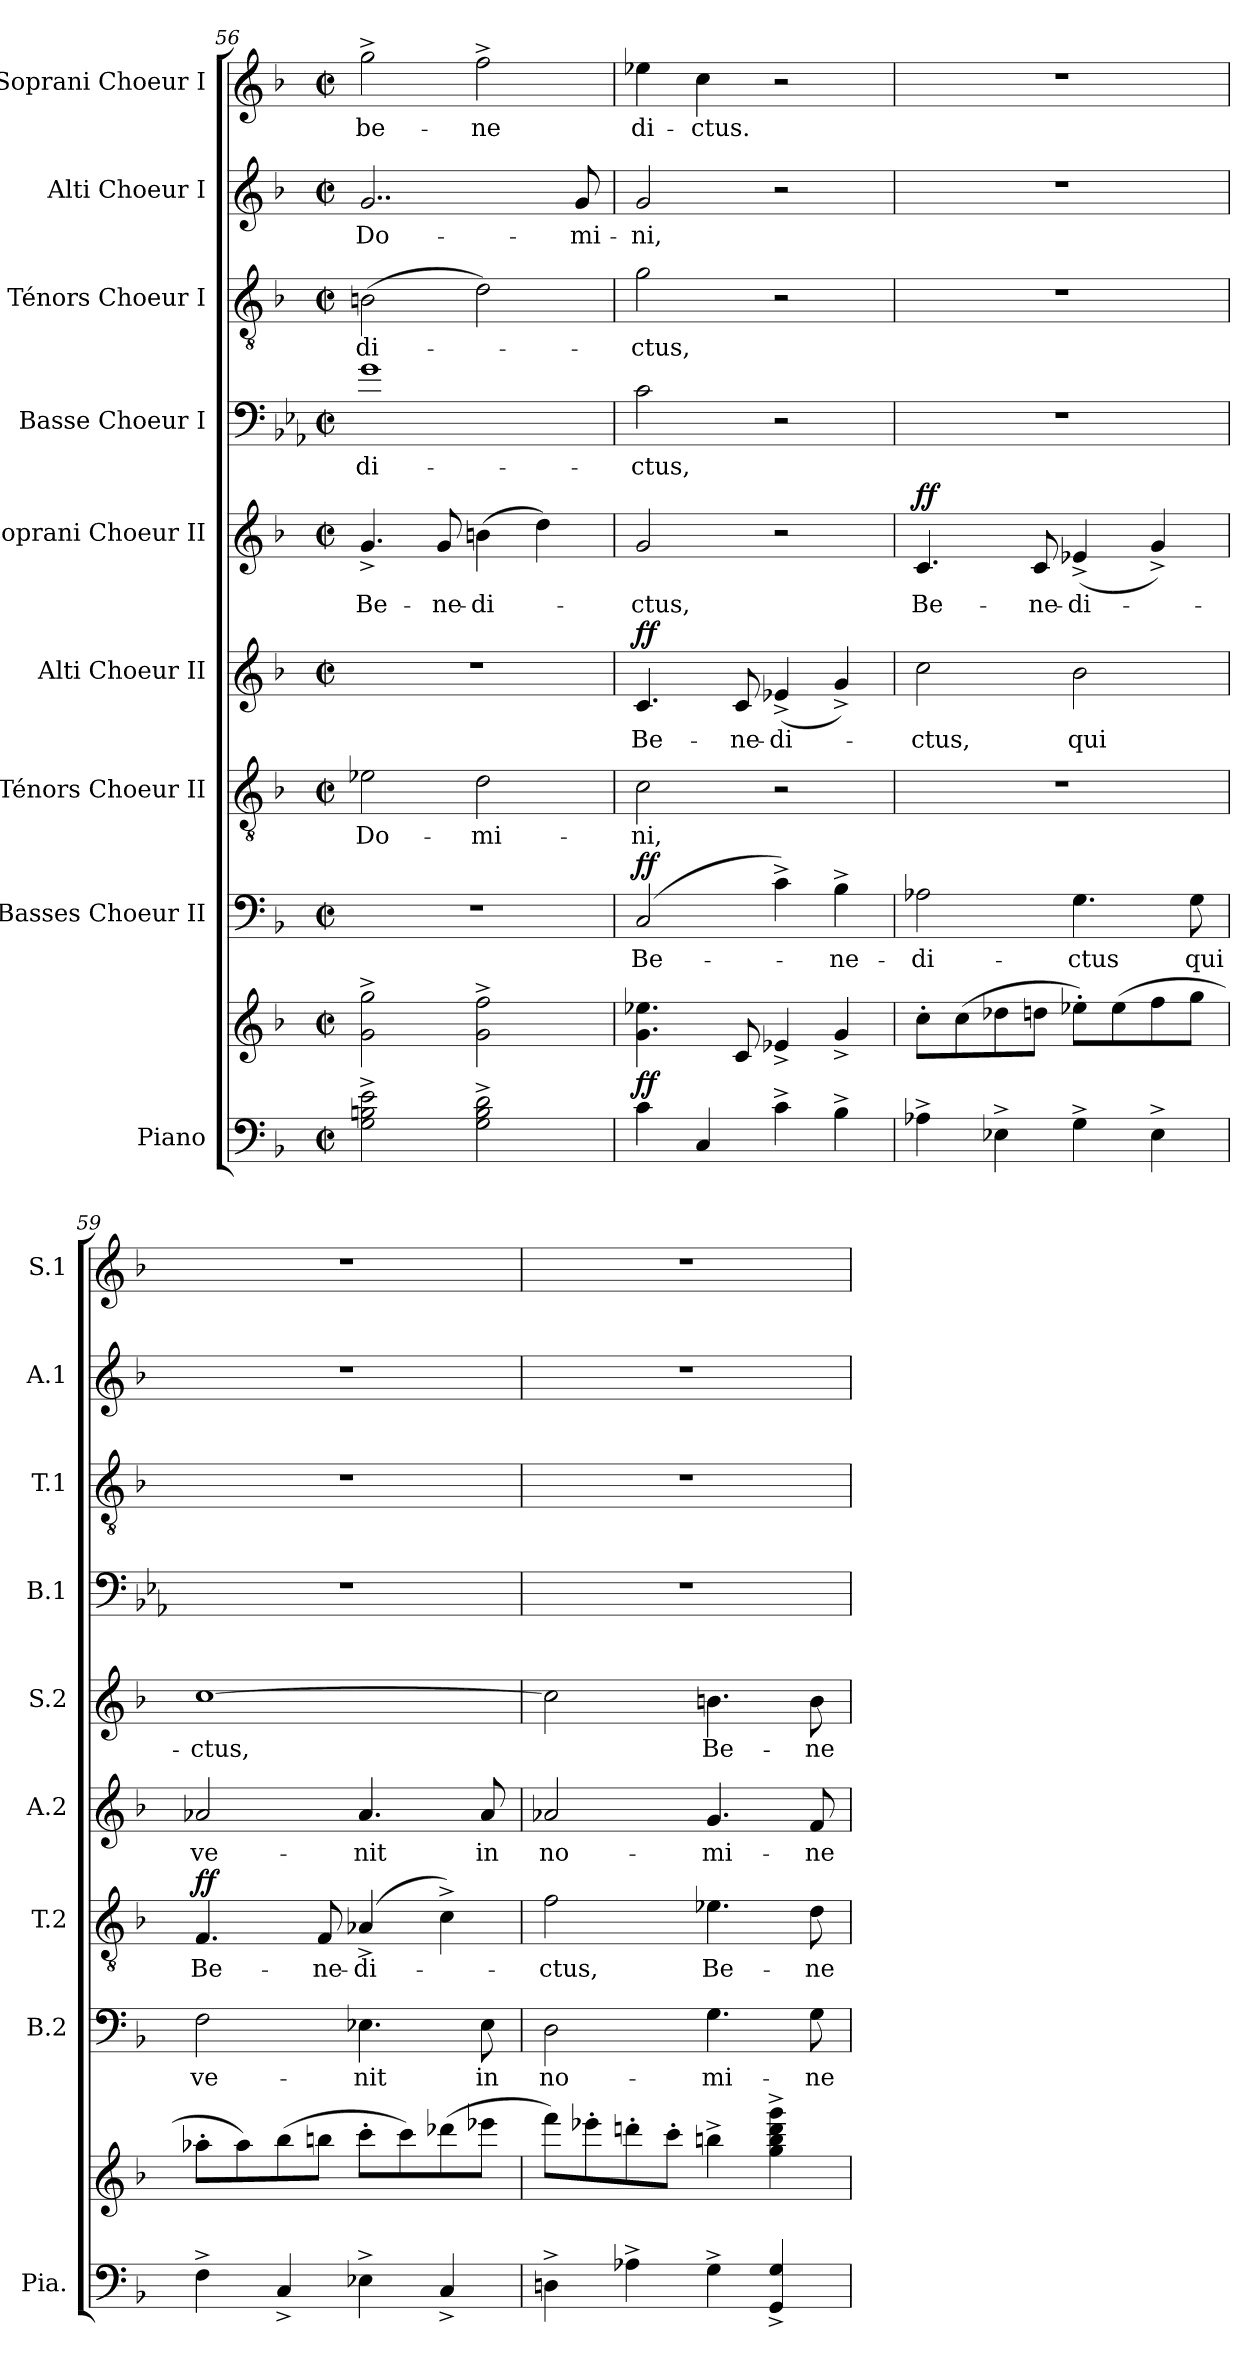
**kern	**kern	**dynam	**kern	**text	**dynam	**kern	**text	**dynam	**kern	**text	**dynam	**kern	**text	**dynam	**kern	**text	**kern	**text	**kern	**text	**kern	**text
*part9	*part9	*part9	*part8	*part8	*part8	*part7	*part7	*part7	*part6	*part6	*part6	*part5	*part5	*part5	*part4	*part4	*part3	*part3	*part2	*part2	*part1	*part1
*staff10	*staff9	*staff9/10	*staff8	*staff8	*staff8	*staff7	*staff7	*staff7	*staff6	*staff6	*staff6	*staff5	*staff5	*staff5	*staff4	*staff4	*staff3	*staff3	*staff2	*staff2	*staff1	*staff1
*I"Piano	*	*	*I"Basses Choeur II	*	*	*I"Ténors Choeur II	*	*	*I"Alti Choeur II	*	*	*I"Soprani Choeur II	*	*	*I"Basse Choeur I	*	*I"Ténors Choeur I	*	*I"Alti Choeur I	*	*I"Soprani Choeur I	*
*I'Pia.	*	*	*I'B.2	*	*	*I'T.2	*	*	*I'A.2	*	*	*I'S.2	*	*	*I'B.1	*	*I'T.1	*	*I'A.1	*	*I'S.1	*
!!LO:PB:g=z
*clefF4	*clefG2	*	*clefF4	*	*	*clefGv2	*	*	*clefG2	*	*	*clefG2	*	*	*clefF4	*	*clefGv2	*	*clefG2	*	*clefG2	*
*	*	*	*	*	*	*	*	*	*	*	*	*	*	*	*ITrd8c14	*	*	*	*	*	*	*
*k[b-]	*k[b-]	*	*k[b-]	*	*	*k[b-]	*	*	*k[b-]	*	*	*k[b-]	*	*	*k[b-e-a-]	*	*k[b-]	*	*k[b-]	*	*k[b-]	*
*M2/2	*M2/2	*	*M2/2	*	*	*M2/2	*	*	*M2/2	*	*	*M2/2	*	*	*M2/2	*	*M2/2	*	*M2/2	*	*M2/2	*
*met(c|)	*met(c|)	*	*met(c|)	*	*	*met(c|)	*	*	*met(c|)	*	*	*met(c|)	*	*	*met(c|)	*	*met(c|)	*	*met(c|)	*	*met(c|)	*
=56	=56	=56	=56	=56	=56	=56	=56	=56	=56	=56	=56	=56	=56	=56	=56	=56	=56	=56	=56	=56	=56	=56
2G\^ 2Bn\^ 2e\^	2g\^ 2gg\^	.	1r	.	.	2e-X\	Do-	.	1r	.	.	4.g^/	Be-	.	1Gi	-di-	(2Bn\	-di-	2..g/	Do-	2gg^\	be-
.	.	.	.	.	.	.	.	.	.	.	.	8g/	-ne-	.	.	.	.	.	.	.	.	.
2G\^ 2B\^ 2d\^	2g\^ 2ff\^	.	.	.	.	2d\	-mi-	.	.	.	.	(4bn\	-di-	.	.	.	2d\)	.	.	.	2ff^\	-ne
.	.	.	.	.	.	.	.	.	.	.	.	4dd\)	.	.	.	.	.	.	.	.	.	.
.	.	.	.	.	.	.	.	.	.	.	.	.	.	.	.	.	.	.	8g/	-mi-	.	.
=57	=57	=57	=57	=57	=57	=57	=57	=57	=57	=57	=57	=57	=57	=57	=57	=57	=57	=57	=57	=57	=57	=57
!	!	!LO:DY:b	!	!	!LO:DY:a	!	!	!	!	!	!LO:DY:a	!	!	!	!	!	!	!	!	!	!	!
4c\	4.g\ 4.ee-X\	ff	(2Ci/	Be-	ff	2c\	-ni,	.	4.c/	Be-	ff	2g/	-ctus,	.	2Ci\	-ctus,	2g\	-ctus,	2g/	-ni,	4ee-X\	di-
4C/	.	.	.	.	.	.	.	.	.	.	.	.	.	.	.	.	.	.	.	.	4cc\	-ctus.
.	8c/	.	.	.	.	.	.	.	8c/	-ne-	.	.	.	.	.	.	.	.	.	.	.	.
4c^\	4e-X^/	.	4c^i\)	.	.	2r	.	.	(4e-X^/	-di-	.	2r	.	.	2r	.	2r	.	2r	.	2r	.
4B-^\	4g^/	.	4B-^i\	-ne-	.	.	.	.	4g^/)	.	.	.	.	.	.	.	.	.	.	.	.	.
=58	=58	=58	=58	=58	=58	=58	=58	=58	=58	=58	=58	=58	=58	=58	=58	=58	=58	=58	=58	=58	=58	=58
!	!	!	!	!	!	!	!	!	!	!	!	!	!	!LO:DY:a	!	!	!	!	!	!	!	!
4A-X^\	8cc'\L	.	2A-Xi\	-di-	.	1r	.	.	2cc\	-ctus,	.	4.c/	Be-	ff	1r	.	1r	.	1r	.	1r	.
.	(8cc\	.	.	.	.	.	.	.	.	.	.	.	.	.	.	.	.	.	.	.	.	.
4E-X^\	8dd-X\	.	.	.	.	.	.	.	.	.	.	.	.	.	.	.	.	.	.	.	.	.
.	8ddn\J	.	.	.	.	.	.	.	.	.	.	8c/	-ne-	.	.	.	.	.	.	.	.	.
4G^\	8ee-X'\L)	.	4.Gi\	-ctus	.	.	.	.	2b-\	qui	.	(4e-X^/	-di-	.	.	.	.	.	.	.	.	.
.	(8ee-\	.	.	.	.	.	.	.	.	.	.	.	.	.	.	.	.	.	.	.	.	.
4E-^\	8ff\	.	.	.	.	.	.	.	.	.	.	4g^/)	.	.	.	.	.	.	.	.	.	.
.	8gg\J	.	8Gi\	qui	.	.	.	.	.	.	.	.	.	.	.	.	.	.	.	.	.	.
=59	=59	=59	=59	=59	=59	=59	=59	=59	=59	=59	=59	=59	=59	=59	=59	=59	=59	=59	=59	=59	=59	=59
!	!	!	!	!	!	!	!	!LO:DY:a	!	!	!	!	!	!	!	!	!	!	!	!	!	!
4F^\	8aa-X'\L	.	2Fi\	ve-	.	4.F/	Be-	ff	2a-X/	ve-	.	[1cc	-ctus,	.	1r	.	1r	.	1r	.	1r	.
.	8aa-\)	.	.	.	.	.	.	.	.	.	.	.	.	.	.	.	.	.	.	.	.	.
4C^/	(8bb-\	.	.	.	.	.	.	.	.	.	.	.	.	.	.	.	.	.	.	.	.	.
.	8bbn\J	.	.	.	.	8F/	-ne-	.	.	.	.	.	.	.	.	.	.	.	.	.	.	.
4E-X^\	8ccc'\L	.	4.E-Xi\	-nit	.	(4A-X^/	-di-	.	4.a-/	-nit	.	.	.	.	.	.	.	.	.	.	.	.
.	8ccc\)	.	.	.	.	.	.	.	.	.	.	.	.	.	.	.	.	.	.	.	.	.
4C^/	(8ddd-X\	.	.	.	.	4c^\)	.	.	.	.	.	.	.	.	.	.	.	.	.	.	.	.
.	8eee-X\J	.	8E-i\	in	.	.	.	.	8a-/	in	.	.	.	.	.	.	.	.	.	.	.	.
=60	=60	=60	=60	=60	=60	=60	=60	=60	=60	=60	=60	=60	=60	=60	=60	=60	=60	=60	=60	=60	=60	=60
4Dn^\	8fff\L)	.	2Di\	no-	.	2f\	-ctus,	.	2a-X/	no-	.	2cc\]	.	.	1r	.	1r	.	1r	.	1r	.
.	8eee-X'\	.	.	.	.	.	.	.	.	.	.	.	.	.	.	.	.	.	.	.	.	.
4A-X^\	8dddn'\	.	.	.	.	.	.	.	.	.	.	.	.	.	.	.	.	.	.	.	.	.
.	8ccc'\J	.	.	.	.	.	.	.	.	.	.	.	.	.	.	.	.	.	.	.	.	.
4G^\	4bbn^\	.	4.Gi\	-mi-	.	4.e-X\	Be-	.	4.g/	-mi-	.	4.bn\	Be-	.	.	.	.	.	.	.	.	.
4GG/^ 4G/^	4gg\^ 4bb\^ 4ddd\^ 4ggg\^	.	.	.	.	.	.	.	.	.	.	.	.	.	.	.	.	.	.	.	.	.
.	.	.	8Gi\	-ne	.	8d\	-ne-	.	8f/	-ne	.	8b\	-ne-	.	.	.	.	.	.	.	.	.
=	=	=	=	=	=	=	=	=	=	=	=	=	=	=	=	=	=	=	=	=	=	=
*-	*-	*-	*-	*-	*-	*-	*-	*-	*-	*-	*-	*-	*-	*-	*-	*-	*-	*-	*-	*-	*-	*-
